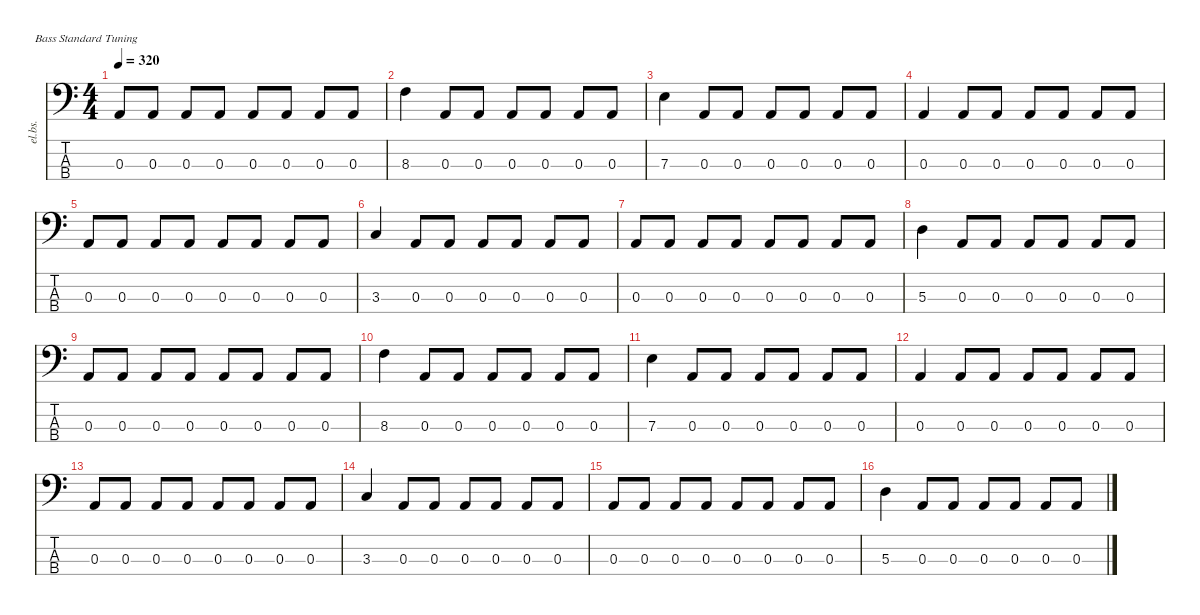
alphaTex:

\defaultSystemsLayout 4
\hideDynamics
\bracketExtendMode nobrackets
\track ("Dave Ellefson" "el.bs.") {instrument electricbasspick}
\staff {score tabs}
\tuning (G2 D2 A1 E1)
\ts (4 4)
\tempo 320
\clef f4
\ks c
0.3.8{dy f} 0.3.8 0.3.8 0.3.8 0.3.8 0.3.8 0.3.8 0.3.8 |
8.3.4 0.3.8 0.3.8 0.3.8 0.3.8 0.3.8 0.3.8 |
7.3.4 0.3.8 0.3.8 0.3.8 0.3.8 0.3.8 0.3.8 |
0.3.4 0.3.8 0.3.8 0.3.8 0.3.8 0.3.8 0.3.8 |
0.3.8 0.3.8 0.3.8 0.3.8 0.3.8 0.3.8 0.3.8 0.3.8 |
3.3.4 0.3.8 0.3.8 0.3.8 0.3.8 0.3.8 0.3.8 |
0.3.8 0.3.8 0.3.8 0.3.8 0.3.8 0.3.8 0.3.8 0.3.8 |
5.3.4 0.3.8 0.3.8 0.3.8 0.3.8 0.3.8 0.3.8 |
0.3.8 0.3.8 0.3.8 0.3.8 0.3.8 0.3.8 0.3.8 0.3.8 |
8.3.4 0.3.8 0.3.8 0.3.8 0.3.8 0.3.8 0.3.8 |
7.3.4 0.3.8 0.3.8 0.3.8 0.3.8 0.3.8 0.3.8 |
0.3.4 0.3.8 0.3.8 0.3.8 0.3.8 0.3.8 0.3.8 |
0.3.8 0.3.8 0.3.8 0.3.8 0.3.8 0.3.8 0.3.8 0.3.8 |
3.3.4 0.3.8 0.3.8 0.3.8 0.3.8 0.3.8 0.3.8 |
0.3.8 0.3.8 0.3.8 0.3.8 0.3.8 0.3.8 0.3.8 0.3.8 |
5.3.4 0.3.8 0.3.8 0.3.8 0.3.8 0.3.8 0.3.8
